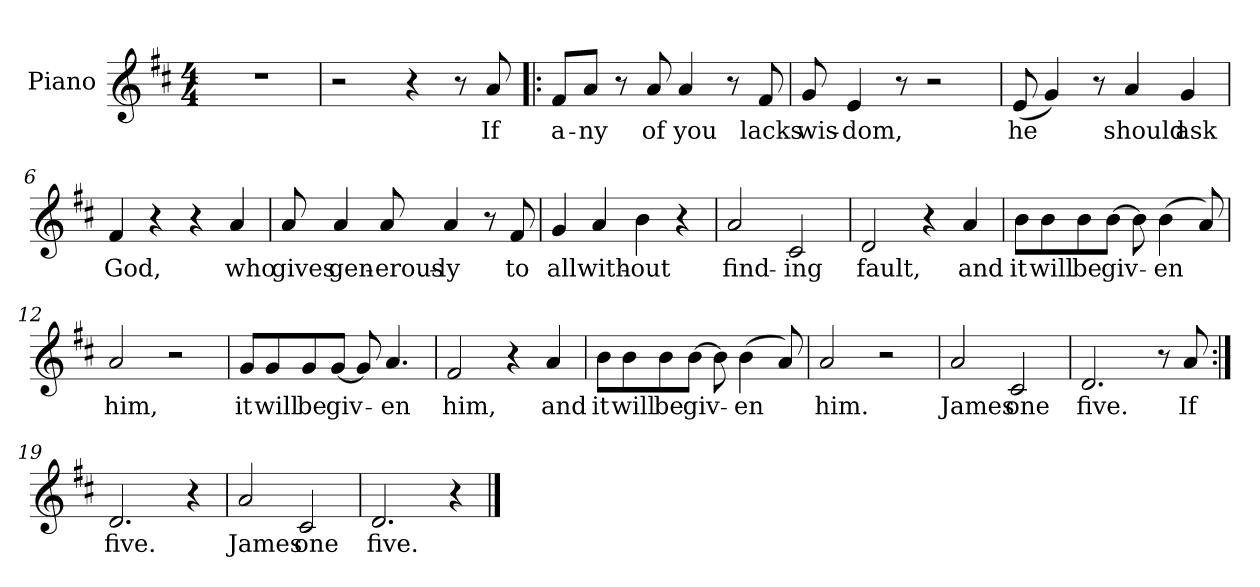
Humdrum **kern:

**kern	**text
*part1	*part1
*staff1	*staff1
*I"Piano	*
*I'Pno.	*
*clefG2	*
*k[f#c#]	*
*M4/4	*
*MM125	*
=1	=1
1r	.
=2	=2
2r	.
4r	.
8r	.
!	!LO:LY:b
8a/	If
=3!|:	=3!|:
!	!LO:LY:b
8f#/L	a-
!	!LO:LY:b
8a/J	-ny
8r	.
!	!LO:LY:b
8a/	of
!	!LO:LY:b
4a/	you
8r	.
!	!LO:LY:b
8f#/	lacks
=4	=4
!	!LO:LY:b
8g/	wis-
!	!LO:LY:b
4e/	-dom,
8r	.
2r	.
!!LO:LB:g=z
=5	=5
!	!LO:LY:b
(<8e/	he
4g/)	.
8r	.
!	!LO:LY:b
4a/	should
!	!LO:LY:b
4g/	ask
=6	=6
!	!LO:LY:b
4f#/	God,
4r	.
4r	.
!	!LO:LY:b
4a/	who
=7	=7
!	!LO:LY:b
8a/	gives
!	!LO:LY:b
4a/	gen-
!	!LO:LY:b
8a/	-erous-
!	!LO:LY:b
4a/	-ly
8r	.
!	!LO:LY:b
8f#/	to
=8	=8
!	!LO:LY:b
4g/	all
!	!LO:LY:b
4a/	with-
!	!LO:LY:b
4b\	-out
4r	.
!!LO:LB:g=z
=9	=9
!	!LO:LY:b
2a/	find-
!	!LO:LY:b
2c#/	-ing
=10	=10
!	!LO:LY:b
2d/	fault,
4r	.
!	!LO:LY:b
4a/	and
=11	=11
!	!LO:LY:b
8b\L	it
!	!LO:LY:b
8b\	will
!	!LO:LY:b
8b\	be
!	!LO:LY:b
[8b\J	giv-
8b\]	.
!	!LO:LY:b
(>4b\	-en
8a/)	.
=12	=12
!	!LO:LY:b
2a/	him,
2r	.
!!LO:LB:g=z
=13	=13
!	!LO:LY:b
8g/L	it
!	!LO:LY:b
8g/	will
!	!LO:LY:b
8g/	be
!	!LO:LY:b
[8g/J	giv-
8g/]	.
!	!LO:LY:b
4.a/	-en
=14	=14
!	!LO:LY:b
2f#/	him,
4r	.
!	!LO:LY:b
4a/	and
=15	=15
!	!LO:LY:b
8b\L	it
!	!LO:LY:b
8b\	will
!	!LO:LY:b
8b\	be
!	!LO:LY:b
[8b\J	giv-
8b\]	.
!	!LO:LY:b
(>4b\	-en
8a/)	.
=16	=16
!	!LO:LY:b
2a/	him.
2r	.
!!LO:LB:g=z
=17	=17
!	!LO:LY:b
2a/	James
!	!LO:LY:b
2c#/	one
=18	=18
!	!LO:LY:b
2.d/	five.
8r	.
!	!LO:LY:b
8a/	If
=19:|!	=19:|!
!	!LO:LY:b
2.d/	five.
4r	.
=20	=20
!	!LO:LY:b
2a/	James
!	!LO:LY:b
2c#/	one
=21	=21
!	!LO:LY:b
2.d/	five.
4r	.
==	==
*-	*-
